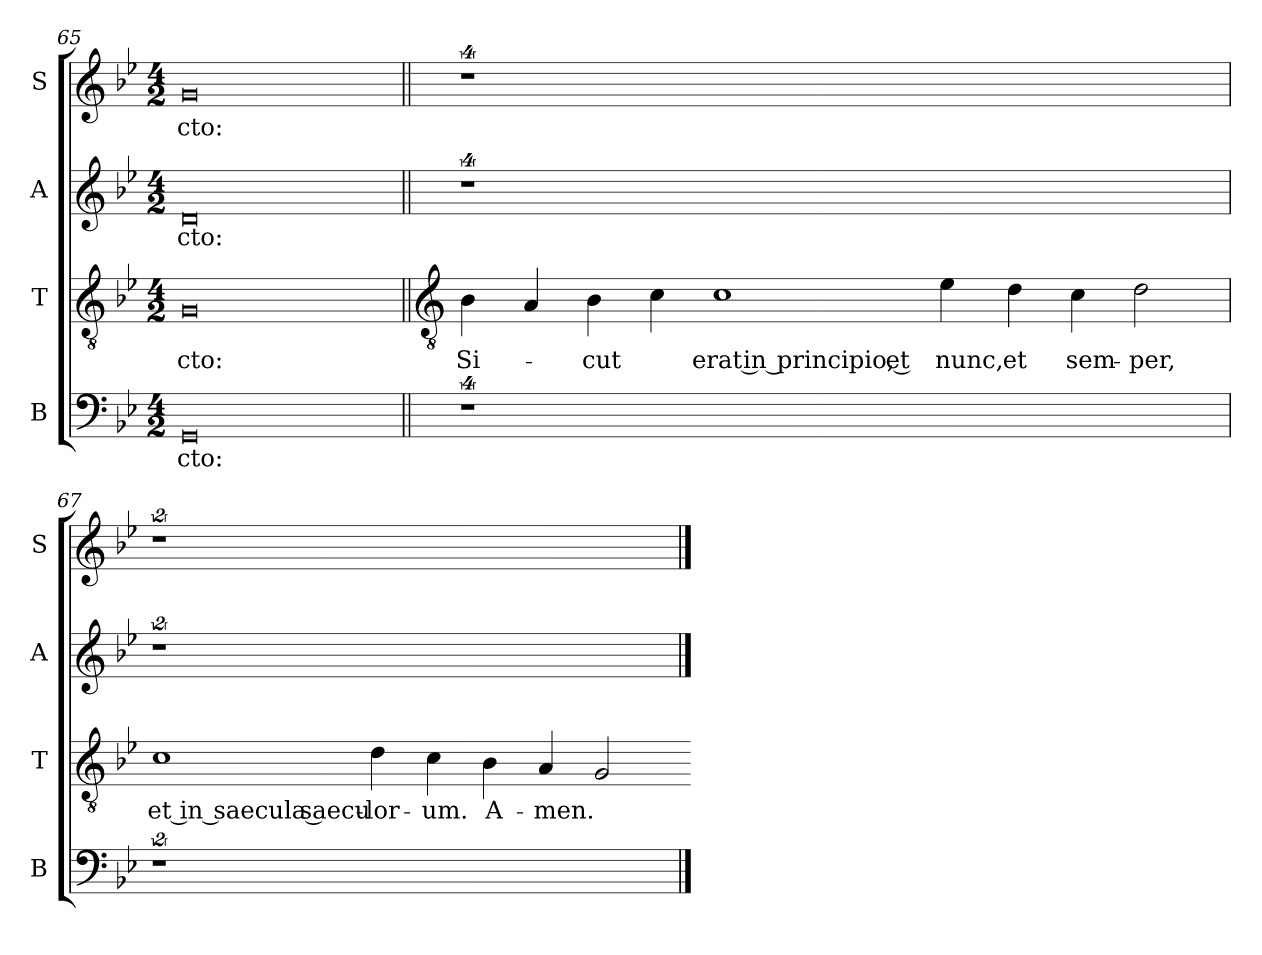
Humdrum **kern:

**kern	**text	**kern	**text	**kern	**text	**kern	**text
*part4	*part4	*part3	*part3	*part2	*part2	*part1	*part1
*staff4	*staff4	*staff3	*staff3	*staff2	*staff2	*staff1	*staff1
*I"B	*	*I"T	*	*I"A	*	*I"S	*
*I'B	*	*I'T	*	*I'A	*	*I'S	*
*clefF4	*	*clefGv2	*	*clefG2	*	*clefG2	*
*k[b-e-]	*	*k[b-e-]	*	*k[b-e-]	*	*k[b-e-]	*
*B-:	*	*B-:	*	*B-:	*	*B-:	*
*M4/2	*	*M4/2	*	*M4/2	*	*M4/2	*
=65	=65	=65	=65	=65	=65	=65	=65
!	!LO:LY:b	!	!LO:LY:b	!	!LO:LY:b	!	!LO:LY:b
0GG	cto:	0G	cto:	0d	cto:	0g	cto:
!!LO:LB:g=z
=66||	=66||	=66||	=66||	=66||	=66||	=66||	=66||
*	*	*clefGv2	*	*	*	*	*
!	!	!	!LO:LY:b	!	!	!	!
4%13r	.	4B-	Si-	4%13r	.	4%13r	.
.	.	4A	.	.	.	.	.
!	!	!	!LO:LY:b	!	!	!	!
.	.	4B-	cut	.	.	.	.
.	.	4c	.	.	.	.	.
!	!	!	!LO:LY:b	!	!	!	!
.	.	1c	erat in principio, et	.	.	.	.
!	!	!	!LO:LY:b	!	!	!	!
.	.	4e-	nunc,	.	.	.	.
!	!	!	!LO:LY:b	!	!	!	!
.	.	4d	et	.	.	.	.
!	!	!	!LO:LY:b	!	!	!	!
.	.	4c	sem-	.	.	.	.
!	!	!	!LO:LY:b	!	!	!	!
.	.	2d	-per,	.	.	.	.
=67	=67	=67	=67	=67	=67	=67	=67
!	!	!	!LO:LY:b	!	!	!	!
2%5r	.	1c	et in saecula saecu-	2%5r	.	2%5r	.
!	!	!	!LO:LY:b	!	!	!	!
.	.	4d	-lor-	.	.	.	.
!	!	!	!LO:LY:b	!	!	!	!
.	.	4c	-um.	.	.	.	.
!	!	!	!LO:LY:b	!	!	!	!
.	.	4B-	A-	.	.	.	.
!	!	!	!LO:LY:b	!	!	!	!
.	.	4A	-men.	.	.	.	.
.	.	2G	.	.	.	.	.
==	==	=-	==	==	==	==	==
*-	*-	*-	*-	*-	*-	*-	*-
